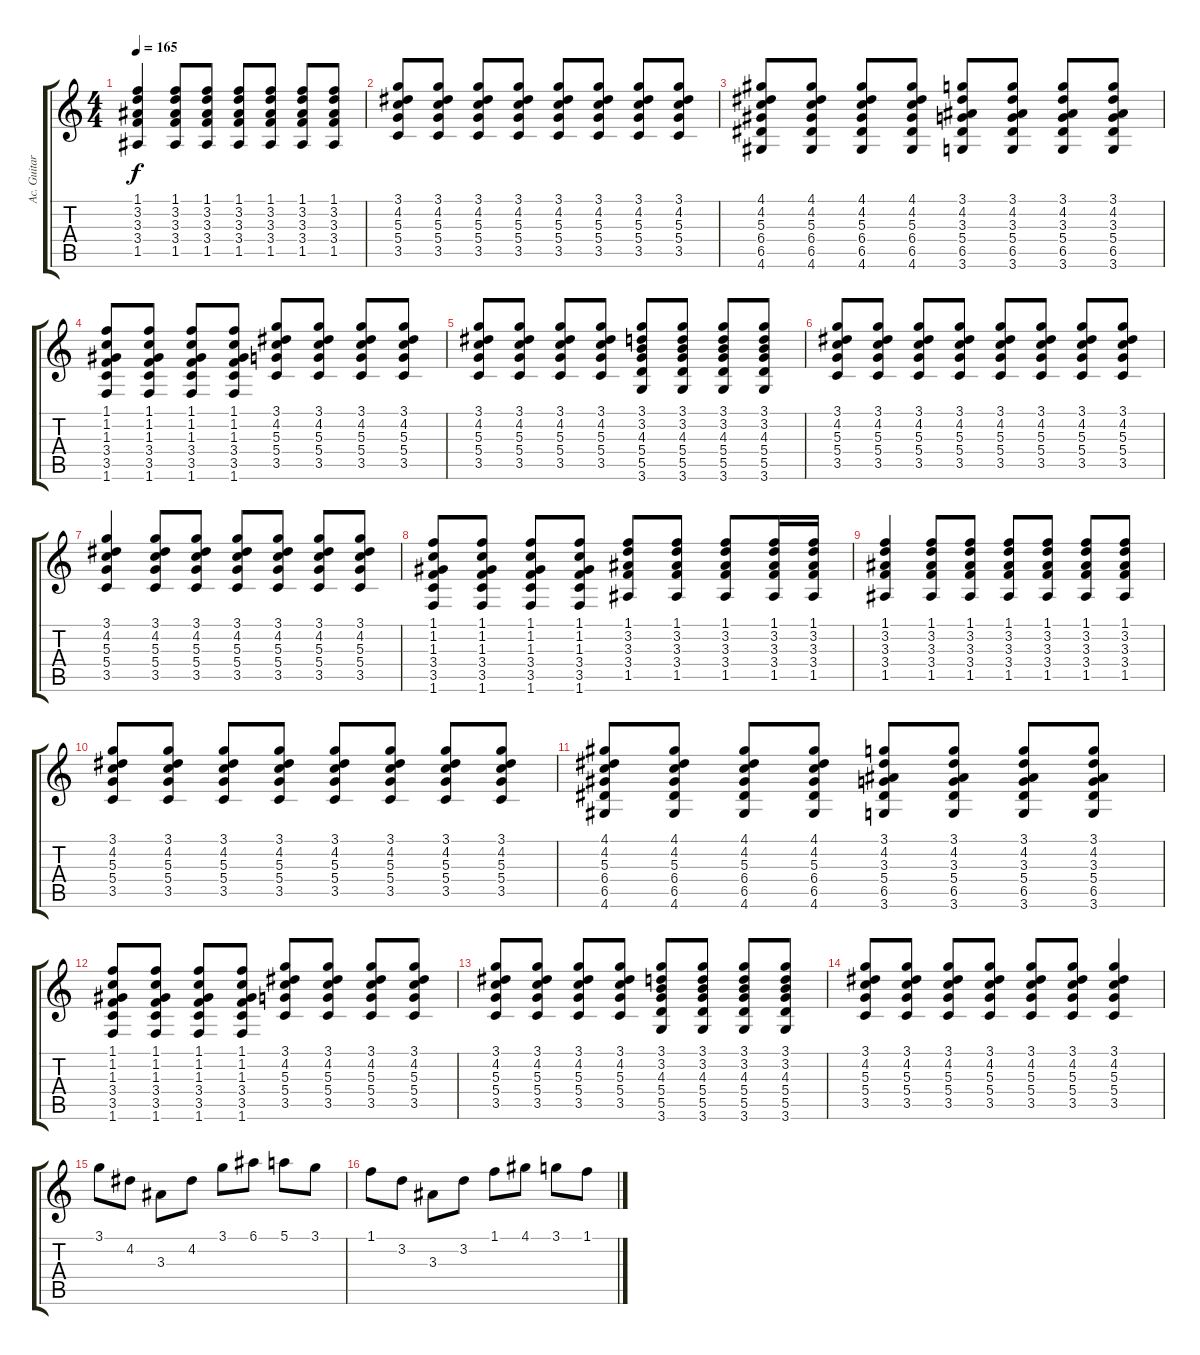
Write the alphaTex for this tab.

\track ("Ac. Guitar 1" "Ac. Guitar") {instrument acousticguitarsteel}
\staff {score tabs}
\tuning (E4 B3 G3 D3 A2 E2) {hide}
\ts (4 4)
\tempo 165
\clef g2
\ks c
(1.1 3.2 3.3 3.4 1.5).4{dy f} (1.1 3.2 3.3 3.4 1.5).8 (1.1 3.2 3.3 3.4 1.5).8 (1.1 3.2 3.3 3.4 1.5).8 (1.1 3.2 3.3 3.4 1.5).8 (1.1 3.2 3.3 3.4 1.5).8 (1.1 3.2 3.3 3.4 1.5).8 |
(3.1 4.2 5.3 5.4 3.5).8 (3.1 4.2 5.3 5.4 3.5).8 (3.1 4.2 5.3 5.4 3.5).8 (3.1 4.2 5.3 5.4 3.5).8 (3.1 4.2 5.3 5.4 3.5).8 (3.1 4.2 5.3 5.4 3.5).8 (3.1 4.2 5.3 5.4 3.5).8 (3.1 4.2 5.3 5.4 3.5).8 |
(4.1 4.2 5.3 6.4 6.5 4.6).8 (4.1 4.2 5.3 6.4 6.5 4.6).8 (4.1 4.2 5.3 6.4 6.5 4.6).8 (4.1 4.2 5.3 6.4 6.5 4.6).8 (3.1 4.2 3.3 5.4 6.5 3.6).8 (3.1 4.2 3.3 5.4 6.5 3.6).8 (3.1 4.2 3.3 5.4 6.5 3.6).8 (3.1 4.2 3.3 5.4 6.5 3.6).8 |
(1.1 1.2 1.3 3.4 3.5 1.6).8 (1.1 1.2 1.3 3.4 3.5 1.6).8 (1.1 1.2 1.3 3.4 3.5 1.6).8 (1.1 1.2 1.3 3.4 3.5 1.6).8 (3.1 4.2 5.3 5.4 3.5).8 (3.1 4.2 5.3 5.4 3.5).8 (3.1 4.2 5.3 5.4 3.5).8 (3.1 4.2 5.3 5.4 3.5).8 |
(3.1 4.2 5.3 5.4 3.5).8 (3.1 4.2 5.3 5.4 3.5).8 (3.1 4.2 5.3 5.4 3.5).8 (3.1 4.2 5.3 5.4 3.5).8 (3.1 3.2 4.3 5.4 5.5 3.6).8 (3.1 3.2 4.3 5.4 5.5 3.6).8 (3.1 3.2 4.3 5.4 5.5 3.6).8 (3.1 3.2 4.3 5.4 5.5 3.6).8 |
(3.1 4.2 5.3 5.4 3.5).8 (3.1 4.2 5.3 5.4 3.5).8 (3.1 4.2 5.3 5.4 3.5).8 (3.1 4.2 5.3 5.4 3.5).8 (3.1 4.2 5.3 5.4 3.5).8 (3.1 4.2 5.3 5.4 3.5).8 (3.1 4.2 5.3 5.4 3.5).8 (3.1 4.2 5.3 5.4 3.5).8 |
(3.1 4.2 5.3 5.4 3.5).4 (3.1 4.2 5.3 5.4 3.5).8 (3.1 4.2 5.3 5.4 3.5).8 (3.1 4.2 5.3 5.4 3.5).8 (3.1 4.2 5.3 5.4 3.5).8 (3.1 4.2 5.3 5.4 3.5).8 (3.1 4.2 5.3 5.4 3.5).8 |
(1.1 1.2 1.3 3.4 3.5 1.6).8 (1.1 1.2 1.3 3.4 3.5 1.6).8 (1.1 1.2 1.3 3.4 3.5 1.6).8 (1.1 1.2 1.3 3.4 3.5 1.6).8 (1.1 3.2 3.3 3.4 1.5).8 (1.1 3.2 3.3 3.4 1.5).8 (1.1 3.2 3.3 3.4 1.5).8 (1.1 3.2 3.3 3.4 1.5).16 (1.1 3.2 3.3 3.4 1.5).16 |
(1.1 3.2 3.3 3.4 1.5).4 (1.1 3.2 3.3 3.4 1.5).8 (1.1 3.2 3.3 3.4 1.5).8 (1.1 3.2 3.3 3.4 1.5).8 (1.1 3.2 3.3 3.4 1.5).8 (1.1 3.2 3.3 3.4 1.5).8 (1.1 3.2 3.3 3.4 1.5).8 |
(3.1 4.2 5.3 5.4 3.5).8 (3.1 4.2 5.3 5.4 3.5).8 (3.1 4.2 5.3 5.4 3.5).8 (3.1 4.2 5.3 5.4 3.5).8 (3.1 4.2 5.3 5.4 3.5).8 (3.1 4.2 5.3 5.4 3.5).8 (3.1 4.2 5.3 5.4 3.5).8 (3.1 4.2 5.3 5.4 3.5).8 |
(4.1 4.2 5.3 6.4 6.5 4.6).8 (4.1 4.2 5.3 6.4 6.5 4.6).8 (4.1 4.2 5.3 6.4 6.5 4.6).8 (4.1 4.2 5.3 6.4 6.5 4.6).8 (3.1 4.2 3.3 5.4 6.5 3.6).8 (3.1 4.2 3.3 5.4 6.5 3.6).8 (3.1 4.2 3.3 5.4 6.5 3.6).8 (3.1 4.2 3.3 5.4 6.5 3.6).8 |
(1.1 1.2 1.3 3.4 3.5 1.6).8 (1.1 1.2 1.3 3.4 3.5 1.6).8 (1.1 1.2 1.3 3.4 3.5 1.6).8 (1.1 1.2 1.3 3.4 3.5 1.6).8 (3.1 4.2 5.3 5.4 3.5).8 (3.1 4.2 5.3 5.4 3.5).8 (3.1 4.2 5.3 5.4 3.5).8 (3.1 4.2 5.3 5.4 3.5).8 |
(3.1 4.2 5.3 5.4 3.5).8 (3.1 4.2 5.3 5.4 3.5).8 (3.1 4.2 5.3 5.4 3.5).8 (3.1 4.2 5.3 5.4 3.5).8 (3.1 3.2 4.3 5.4 5.5 3.6).8 (3.1 3.2 4.3 5.4 5.5 3.6).8 (3.1 3.2 4.3 5.4 5.5 3.6).8 (3.1 3.2 4.3 5.4 5.5 3.6).8 |
(3.1 4.2 5.3 5.4 3.5).8 (3.1 4.2 5.3 5.4 3.5).8 (3.1 4.2 5.3 5.4 3.5).8 (3.1 4.2 5.3 5.4 3.5).8 (3.1 4.2 5.3 5.4 3.5).8 (3.1 4.2 5.3 5.4 3.5).8 (3.1 4.2 5.3 5.4 3.5).4 |
3.1.8 4.2.8 3.3.8 4.2.8 3.1.8 6.1.8 5.1.8 3.1.8 |
1.1.8 3.2.8 3.3.8 3.2.8 1.1.8 4.1.8 3.1.8 1.1.8
